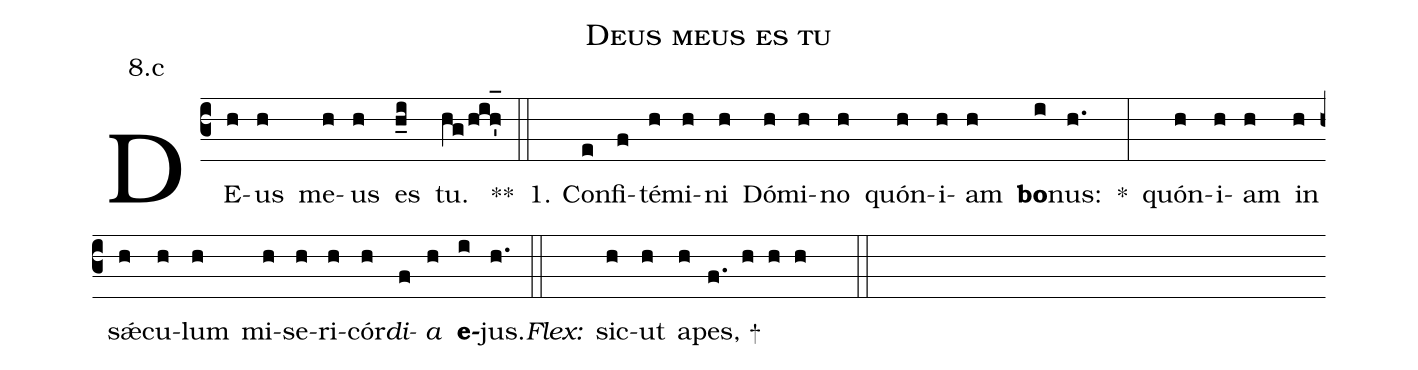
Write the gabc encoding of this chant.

name:Deus meus es tu;
office-part:Antiphona;
mode:8;
annotation: 8.c;
%%
(c3) DE(h)us(h) me(h)us(h) es(h_i) tu.(hg/hih'_1) **(::)
1. Con(e)fi(f)té(h)mi(h)ni(h) Dó(h)mi(h)no(h) quón(h)i(h)am(h) <b>bo</b>(i)nus:(h.) *(:) quón(h)i(h)am(h) in(h) s<sp>'ae</sp>(h)cu(h)lum(h) mi(h)se(h)ri(h)cór(h)<i>di</i>(f)<i>a</i>(h) <b>e</b>(i)jus.(h.) (::)
<i>Flex:</i>()  sic(h)ut(h) a(h)pes, +(f. h h h  ::)
